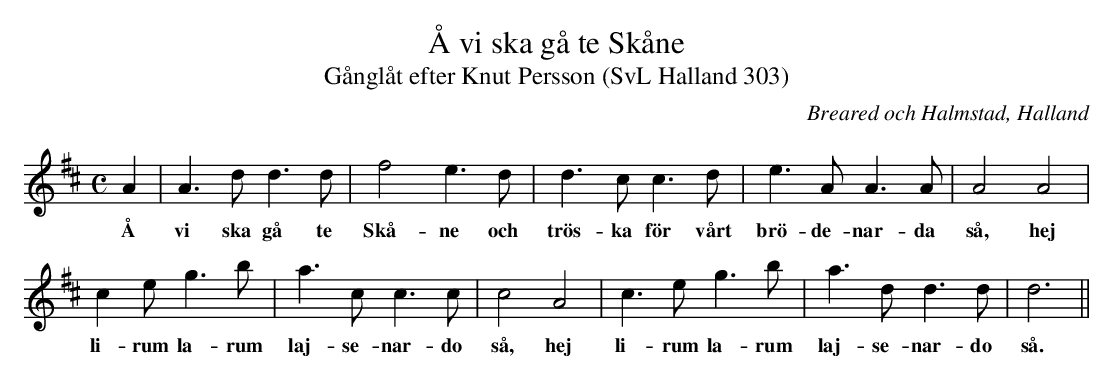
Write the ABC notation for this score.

X:1
T:Å vi ska gå te Skåne
T:Gånglåt efter Knut Persson (SvL Halland 303)
O:Breared och Halmstad, Halland
M:C
L:1/8
K:D
A2|A3 d d3 d|f4  e3 d|d3 c c3 d|e3 A A3 A|A4 A4|
w:Å vi ska gå te Skå-ne och trös-ka för vårt brö-de-nar-da så, hej
c2 e g3 b|a3 c c3 c|c4 A4|c3 e g3 b|a3 d d3 d|d6||
w:li-rum la-rum laj-se-nar-do så, hej li-rum la-rum laj-se-nar-do så.
